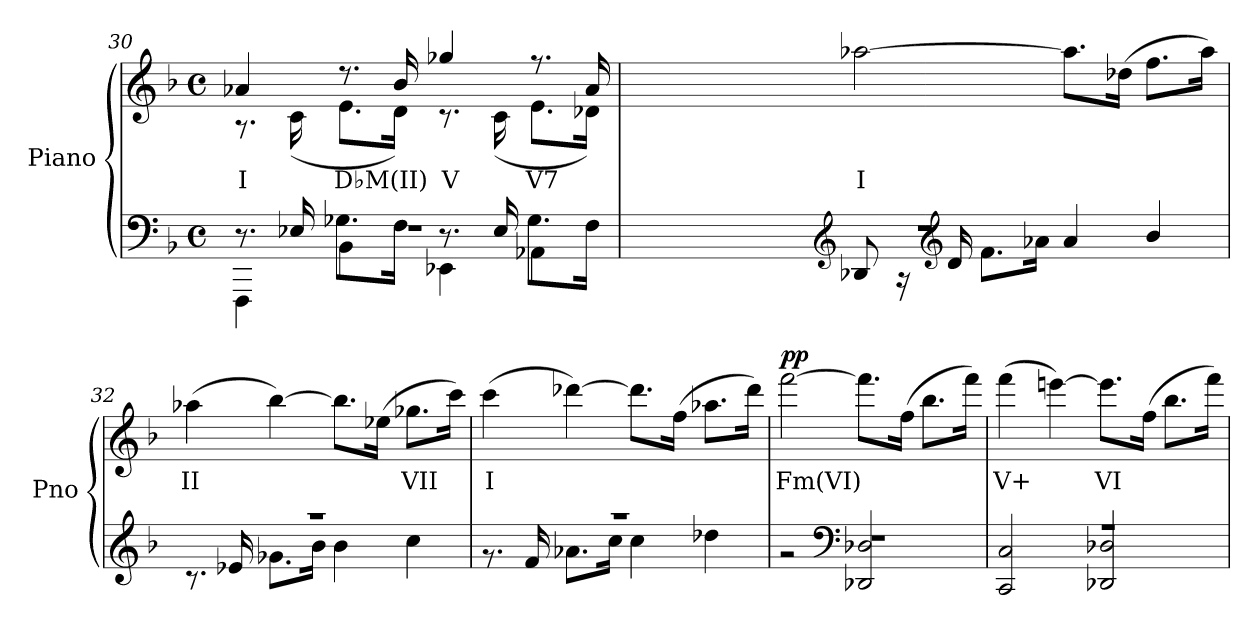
**kern	**kern	**text	**dynam
*part1	*part1	*part1	*part1
*staff2	*staff1	*staff1	*staff1/2
*I"Piano	*	*	*
*I'Pno	*	*	*
!!LO:LB:g=z
*clefF4	*clefG2	*	*
*k[b-]	*k[b-]	*	*
*M4/4	*M4/4	*	*
*met(c)	*met(c)	*	*
=30	=30	=30	=30
*^	*	*	*
*	*^	*	*	*
!	!	!	!	!LO:LY:b	!
*	*	*	*^	*	*
1r	4FFF\	8.r	4a-X/	8.r	I	.
.	.	16E-X/	.	(>16c\	.	.
!	!	!	!	!	!LO:LY:b	!
.	4BB-\	8.G-X\L	8.r	8.e\L	D♭M(II)	.
.	.	16F\Jk	16b-/	16d\Jk)	.	.
!	!	!	!	!	!LO:LY:b	!
.	4EE-X\	8.r	4gg-X/	8.r	V	.
.	.	16E-/	.	(>16c\	.	.
!	!	!	!	!	!LO:LY:b	!
.	4AA-X\	8.G-\L	8.r	8.e\L	V7	.
.	.	16F\Jk	16a-/	16d-X\Jk)	.	.
=31	=31	=31	=31	=31	=31	=31
!	!	!	!	!	!LO:LY:b	!
*	*v	*v	*	*	*	*
*	*	*v	*v	*	*
1r	8DD-X/	[2aa-X\	I	.
.	16r	.	.	.
*clefG2	*	*	*	*
.	16d/	.	.	.
.	8.f\L	.	.	.
.	16a-X\Jk	.	.	.
.	4a-/	8.aa-\L]	.	.
.	.	(>16dd-X\Jk	.	.
.	4b-/	8.ff\L	.	.
.	.	16aa-\Jk)	.	.
!!LO:LB:g=z
=32	=32	=32	=32	=32
!	!	!	!LO:LY:b	!
1r	8.r	(>4aa-X\	II	.
.	16e-X/	.	.	.
.	8.g-X\L	[4bb-\)	.	.
.	16b-\Jk	.	.	.
.	4b-\	8.bb-\L]	.	.
.	.	(>16ee-X\Jk	.	.
!	!	!	!LO:LY:b	!
.	4cc\	8.gg-X\L	VII	.
.	.	16ccc\Jk)	.	.
=33	=33	=33	=33	=33
!	!	!	!LO:LY:b	!
1r	8.r	(>4ccc\	I	.
.	16f/	.	.	.
.	8.a-X\L	[4ddd-X\)	.	.
.	16cc\Jk	.	.	.
.	4cc\	8.ddd-\L]	.	.
.	.	(>16ff\Jk	.	.
.	4dd-X\	8.aa-X\L	.	.
.	.	16ddd-\Jk)	.	.
=34	=34	=34	=34	=34
!	!	!	!LO:LY:b	!LO:DY:b
1r	2r	[2fff\	Fm(VI)	pp
*clefF4	*	*	*	*
.	2DD-X/ 2D-X/	8.fff\L]	.	.
.	.	(>16ff\Jk	.	.
.	.	8.bb-\L	.	.
.	.	16fff\Jk)	.	.
=35	=35	=35	=35	=35
!	!	!	!LO:LY:b	!
1r	2CC/ 2C/	(>4fff\	V+	.
.	.	[4eeen\)	.	.
!	!	!	!LO:LY:b	!
.	2DD-X/ 2D-X/	8.eeen\L]	VI	.
.	.	(>16ff\Jk	.	.
.	.	8.bb-\L	.	.
.	.	16fff\Jk)	.	.
*v	*v	*	*	*
=	=	=	=
*-	*-	*-	*-
